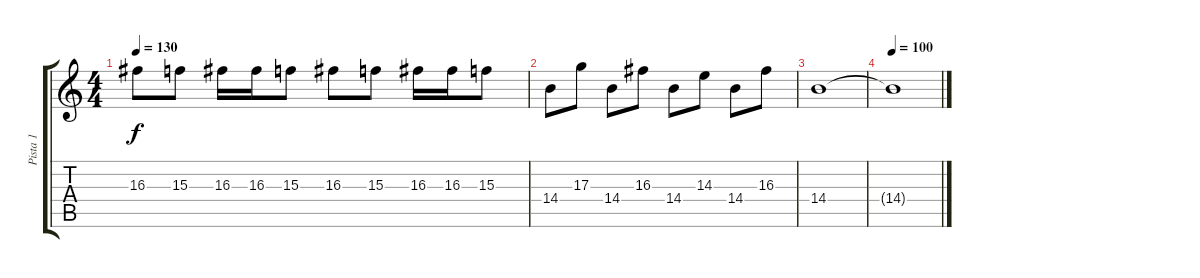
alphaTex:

\track ("Pista 1" "Pista 1") {instrument distortionguitar}
\staff {score tabs}
\tuning (B3 Gb3 D3 A2 E2 B1) {hide}
\ts (4 4)
\tempo 130
\clef g2
\ks c
16.3.8{dy f} 15.3.8 16.3.16 16.3.16 15.3.8 16.3.8 15.3.8 16.3.16 16.3.16 15.3.8 |
14.4.8 17.3.8 14.4.8 16.3.8 14.4.8 14.3.8 14.4.8 16.3.8 |
14.4.1 |
\tempo 100
14.4{t}.1
